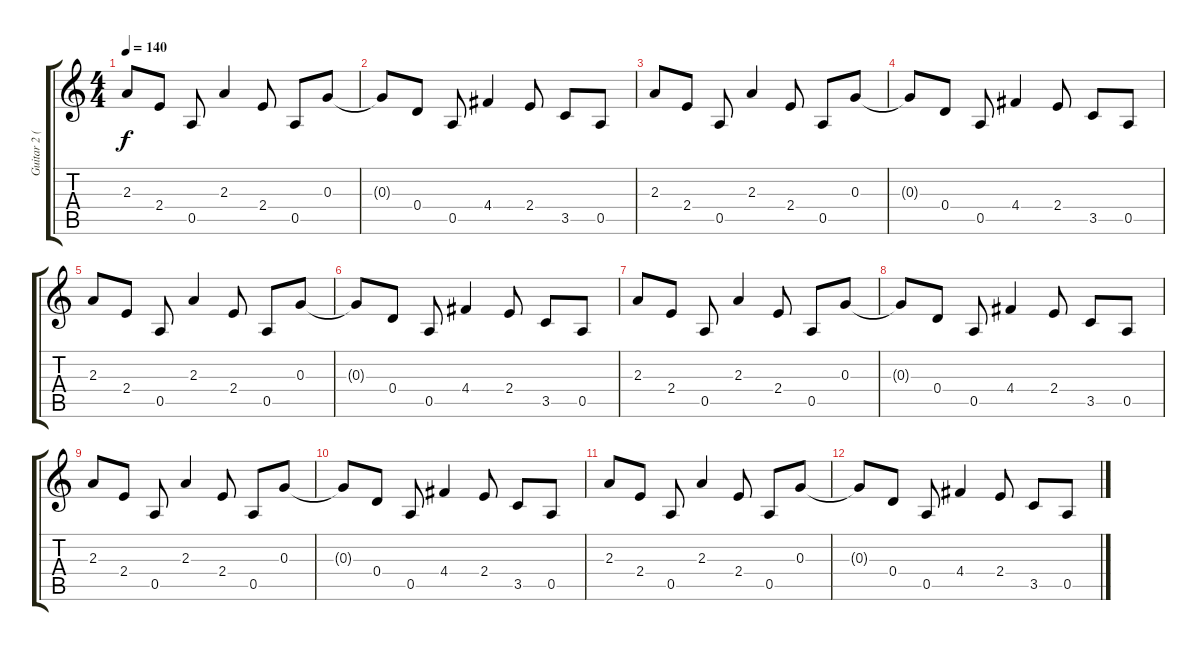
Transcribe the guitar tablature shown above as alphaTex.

\track ("Guitar 2 (A. Young)" "Guitar 2 (") {instrument overdrivenguitar}
\staff {score tabs}
\tuning (E4 B3 G3 D3 A2 E2) {hide}
\ts (4 4)
\tempo 140
\clef g2
\ks c
2.3.8{dy f} 2.4.8 0.5.8 2.3.4 2.4.8 0.5.8 0.3.8 |
0.3{t}.8 0.4.8 0.5.8 4.4.4 2.4.8 3.5.8 0.5.8 |
2.3.8 2.4.8 0.5.8 2.3.4 2.4.8 0.5.8 0.3.8 |
0.3{t}.8 0.4.8 0.5.8 4.4.4 2.4.8 3.5.8 0.5.8 |
2.3.8 2.4.8 0.5.8 2.3.4 2.4.8 0.5.8 0.3.8 |
0.3{t}.8 0.4.8 0.5.8 4.4.4 2.4.8 3.5.8 0.5.8 |
2.3.8 2.4.8 0.5.8 2.3.4 2.4.8 0.5.8 0.3.8 |
0.3{t}.8 0.4.8 0.5.8 4.4.4 2.4.8 3.5.8 0.5.8 |
2.3.8 2.4.8 0.5.8 2.3.4 2.4.8 0.5.8 0.3.8 |
0.3{t}.8 0.4.8 0.5.8 4.4.4 2.4.8 3.5.8 0.5.8 |
2.3.8 2.4.8 0.5.8 2.3.4 2.4.8 0.5.8 0.3.8 |
0.3{t}.8 0.4.8 0.5.8 4.4.4 2.4.8 3.5.8 0.5.8
